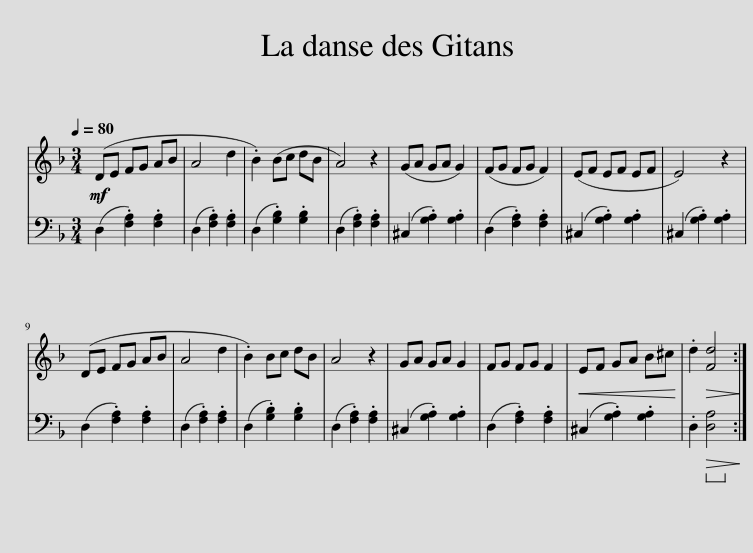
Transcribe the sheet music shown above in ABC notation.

X:1
%%score { 1 | 2 }
L:1/8
Q:1/4=80
M:3/4
I:linebreak $
K:F
V:1 treble
V:2 bass
V:1
!mf! (DE FG AB | A4 d2 | .B2) (Bc dB | A4) z2 | (GA GA G2) | %5
 (FG FG F2) | (EF EF EF | E4) z2 |$ (DE FG AB | A4 d2 | %10
 .B2) Bc dB | A4 z2 | GA GA G2 | FG FG F2 |!<(! EF GA B^c!<)! | %15
 .d2!>(! [Fd]4!>)! :| %16
V:2
 (D,2 .[F,A,]2) .[F,A,]2 | (D,2 .[F,A,]2) .[F,A,]2 | (D,2 .[G,B,]2) .[G,B,]2 | (D,2 .[F,A,]2) .[F,A,]2 | (^C,2 .[G,A,]2) .[G,A,]2 | %5
 (D,2 .[F,A,]2) .[F,A,]2 | (^C,2 .[G,A,]2) .[G,A,]2 | (^C,2 .[G,A,]2) .[G,A,]2 |$ (D,2 .[F,A,]2) .[F,A,]2 | (D,2 .[F,A,]2) .[F,A,]2 | %10
 (D,2 .[G,B,]2) .[G,B,]2 | (D,2 .[F,A,]2) .[F,A,]2 | (^C,2 .[G,A,]2) .[G,A,]2 | (D,2 .[F,A,]2) .[F,A,]2 | (^C,2 .[G,A,]2) .[G,A,]2 | %15
 .D,2!>(!!ped! [D,A,]4!>)!!ped-up! :| %16
